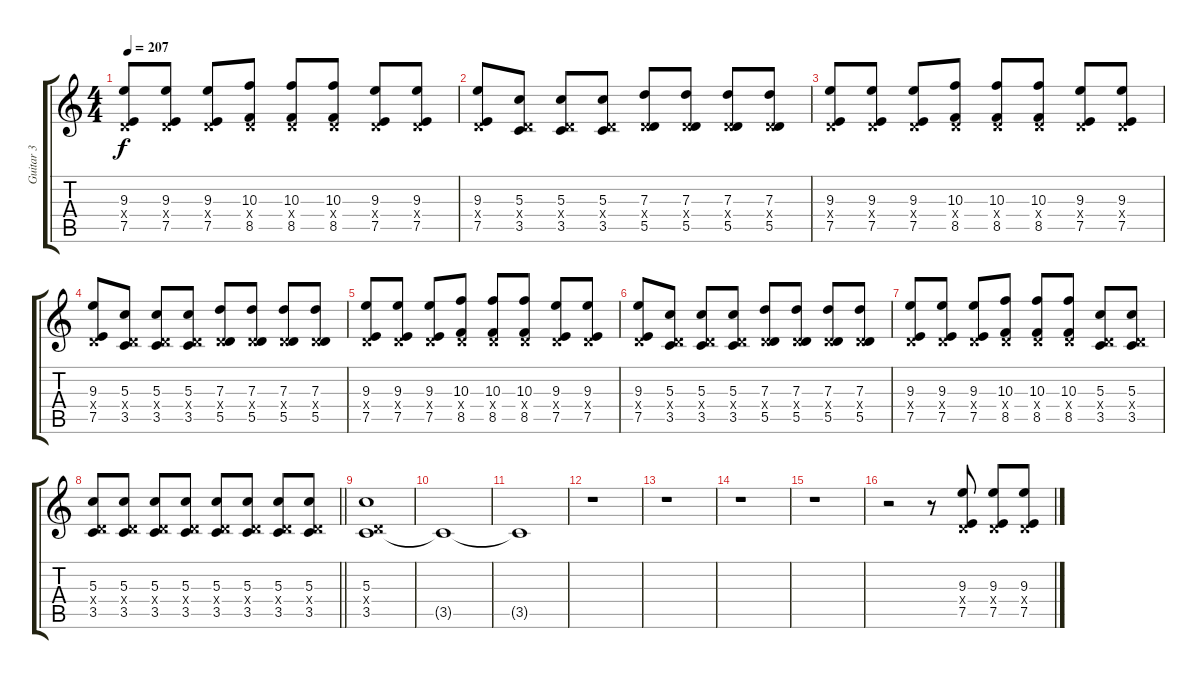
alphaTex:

\track ("Guitar 3" "Guitar 3") {instrument distortionguitar}
\staff {score tabs}
\tuning (E4 B3 G3 D3 A2 E2) {hide}
\ts (4 4)
\tempo 207
\clef g2
\ks c
(9.3 0.4{x} 7.5).8{dy f} (9.3 0.4{x} 7.5).8 (9.3 0.4{x} 7.5).8 (10.3 0.4{x} 8.5).8 (10.3 0.4{x} 8.5).8 (10.3 0.4{x} 8.5).8 (9.3 0.4{x} 7.5).8 (9.3 0.4{x} 7.5).8 |
(9.3 0.4{x} 7.5).8 (5.3 0.4{x} 3.5).8 (5.3 0.4{x} 3.5).8 (5.3 0.4{x} 3.5).8 (7.3 0.4{x} 5.5).8 (7.3 0.4{x} 5.5).8 (7.3 0.4{x} 5.5).8 (7.3 0.4{x} 5.5).8 |
(9.3 0.4{x} 7.5).8 (9.3 0.4{x} 7.5).8 (9.3 0.4{x} 7.5).8 (10.3 0.4{x} 8.5).8 (10.3 0.4{x} 8.5).8 (10.3 0.4{x} 8.5).8 (9.3 0.4{x} 7.5).8 (9.3 0.4{x} 7.5).8 |
(9.3 0.4{x} 7.5).8 (5.3 0.4{x} 3.5).8 (5.3 0.4{x} 3.5).8 (5.3 0.4{x} 3.5).8 (7.3 0.4{x} 5.5).8 (7.3 0.4{x} 5.5).8 (7.3 0.4{x} 5.5).8 (7.3 0.4{x} 5.5).8 |
(9.3 0.4{x} 7.5).8 (9.3 0.4{x} 7.5).8 (9.3 0.4{x} 7.5).8 (10.3 0.4{x} 8.5).8 (10.3 0.4{x} 8.5).8 (10.3 0.4{x} 8.5).8 (9.3 0.4{x} 7.5).8 (9.3 0.4{x} 7.5).8 |
(9.3 0.4{x} 7.5).8 (5.3 0.4{x} 3.5).8 (5.3 0.4{x} 3.5).8 (5.3 0.4{x} 3.5).8 (7.3 0.4{x} 5.5).8 (7.3 0.4{x} 5.5).8 (7.3 0.4{x} 5.5).8 (7.3 0.4{x} 5.5).8 |
(9.3 0.4{x} 7.5).8 (9.3 0.4{x} 7.5).8 (9.3 0.4{x} 7.5).8 (10.3 0.4{x} 8.5).8 (10.3 0.4{x} 8.5).8 (10.3 0.4{x} 8.5).8 (5.3 0.4{x} 3.5).8 (5.3 0.4{x} 3.5).8 |
\barLineRight lightlight
(5.3 0.4{x} 3.5).8 (5.3 0.4{x} 3.5).8 (5.3 0.4{x} 3.5).8 (5.3 0.4{x} 3.5).8 (5.3 0.4{x} 3.5).8 (5.3 0.4{x} 3.5).8 (5.3 0.4{x} 3.5).8 (5.3 0.4{x} 3.5).8 |
(5.3 0.4{x} 3.5).1 |
3.5{t}.1 |
3.5{t}.1 |
r.1 |
r.1 |
r.1 |
r.1 |
r.2 r.8 (9.3 0.4{x} 7.5).8 (9.3 0.4{x} 7.5).8 (9.3 0.4{x} 7.5).8
